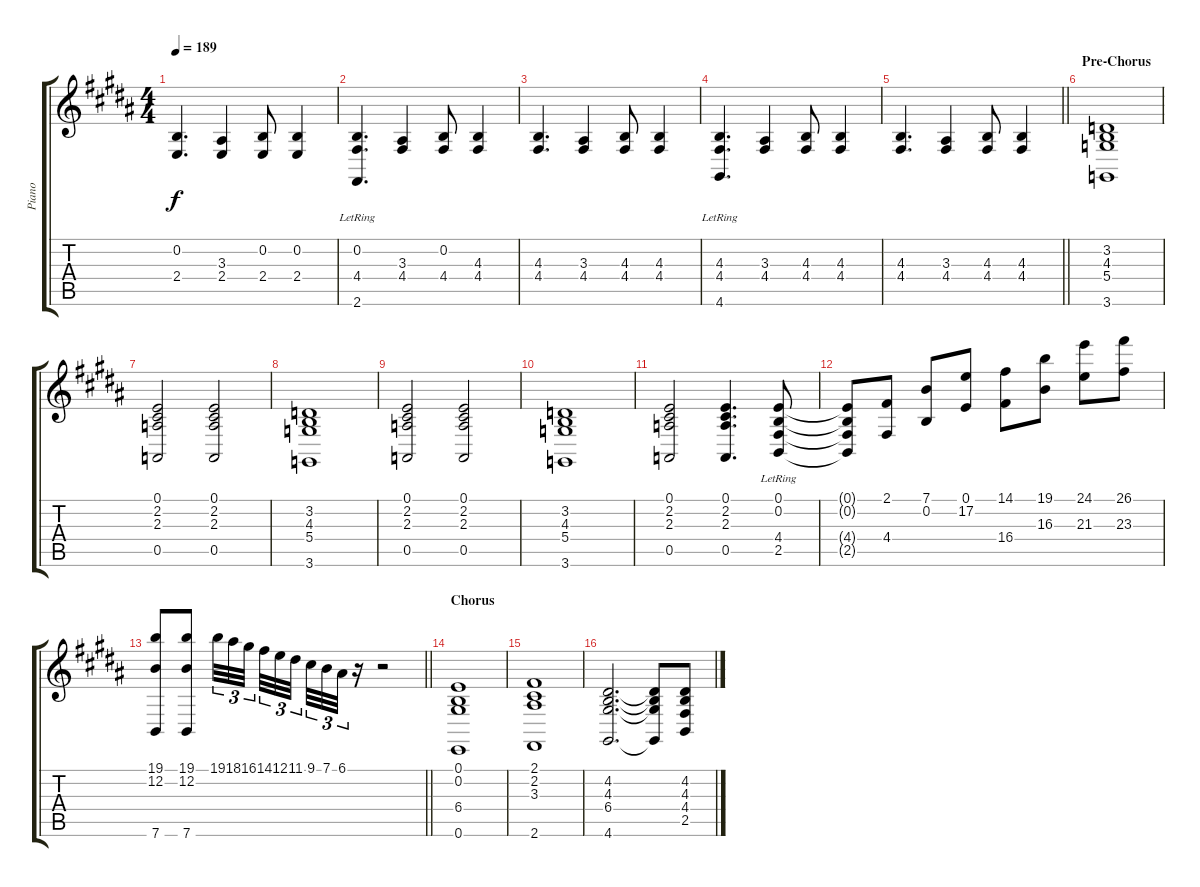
\track ("Piano" "Piano") {instrument acousticgrandpiano}
\staff {score tabs}
\tuning (E4 B3 G3 D3 A2 E2) {hide}
\ts (4 4)
\tempo 189
\clef g2
\ks b
(0.2 2.4).4{d dy f} (3.3 2.4).4 (0.2 2.4).8 (0.2 2.4).4 |
(0.2 4.4 2.6{lr}).4{d} (3.3 4.4).4 (0.2 4.4).8 (4.3 4.4).4 |
(4.3 4.4).4{d} (3.3 4.4).4 (4.3 4.4).8 (4.3 4.4).4 |
(4.3 4.4 4.6{lr}).4{d} (3.3 4.4).4 (4.3 4.4).8 (4.3 4.4).4 |
\barLineRight lightlight
(4.3 4.4).4{d} (3.3 4.4).4 (4.3 4.4).8 (4.3 4.4).4 |
\section ("" "Pre-Chorus")
(3.2 4.3 5.4 3.6).1 |
(0.1 2.2 2.3 0.5).2 (0.1 2.2 2.3 0.5).2 |
(3.2 4.3 5.4 3.6).1 |
(0.1 2.2 2.3 0.5).2 (0.1 2.2 2.3 0.5).2 |
(3.2 4.3 5.4 3.6).1 |
(0.1 2.2 2.3 0.5).2 (0.1 2.2 2.3 0.5).4{d} (0.1 0.2 4.4 2.5{lr}).8 |
(0.1{t} 0.2{t} 4.4{t} 2.5{t}).8 (2.1 4.4).8 (7.1 0.2).8 (0.1 17.2).8 (14.1 16.4).8 (19.1 16.3).8 (24.1 21.3).8 (26.1 23.3).8 |
\barLineRight lightlight
(19.1 12.2 7.6).8 (19.1 12.2 7.6).8 19.1.32{tu (3 2)} 18.1.32{tu (3 2)} 16.1.32{tu (3 2) beam splitsecondary} 14.1.32{tu (3 2)} 12.1.32{tu (3 2)} 11.1.32{tu (3 2) beam splitsecondary} 9.1.32{tu (3 2)} 7.1.32{tu (3 2)} 6.1.32{tu (3 2)} r.16 r.2 |
\section ("" "Chorus")
(0.1 0.2 6.4 0.6).1 |
(2.1 2.2 3.3 2.6).1 |
(4.2 4.3 6.4 4.6).2{d} (4.2{t} 4.3{t} 6.4{t} 4.6{t}).8 (4.2 4.3 4.4 2.5).8
